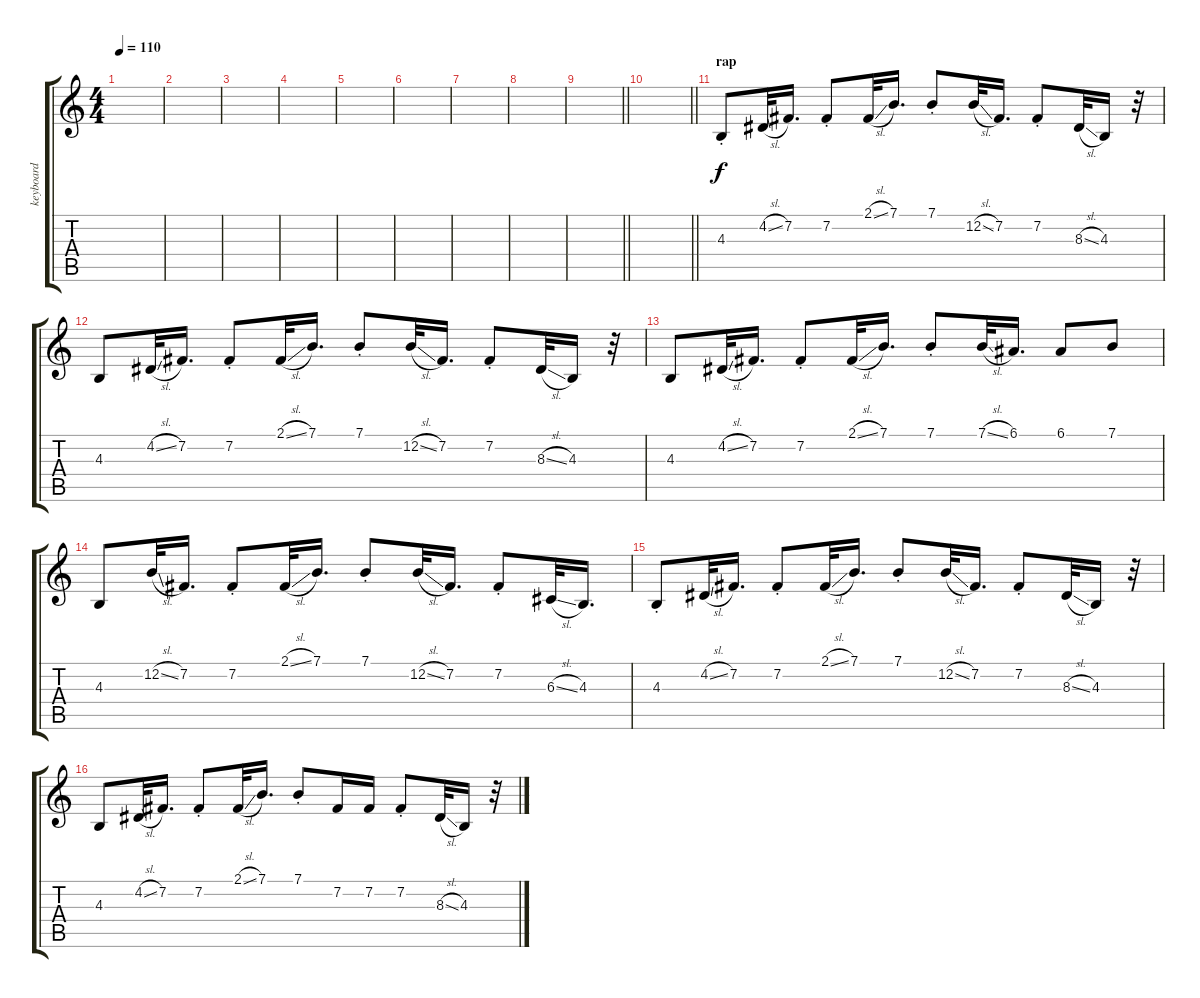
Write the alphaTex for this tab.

\track ("keyboard" "keyboard") {instrument pad3polysynth}
\staff {score tabs}
\tuning (E4 B3 G3 D3 A2 E2) {hide}
\ts (4 4)
\tempo 110
\clef g2
\ks c
|
|
|
|
|
|
|
|
\barLineRight lightlight
|
\barLineRight lightlight
|
\section ("" "rap")
4.3{st}.8{dy f instrument pad3polysynth} 4.2{sl}.32 7.2.16{d} 7.2{st}.8 2.1{sl}.32 7.1.16{d} 7.1{st}.8 12.2{sl}.32 7.2.16{d} 7.2{st}.8 8.3{sl}.32 4.3.16 r.32 |
4.3.8 4.2{sl}.32 7.2.16{d} 7.2{st}.8 2.1{sl}.32 7.1.16{d} 7.1{st}.8 12.2{sl}.32 7.2.16{d} 7.2{st}.8 8.3{sl}.32 4.3.16 r.32 |
4.3.8 4.2{sl}.32 7.2.16{d} 7.2{st}.8 2.1{sl}.32 7.1.16{d} 7.1{st}.8 7.1{sl}.32 6.1.16{d} 6.1.8 7.1.8 |
4.3.8 12.2{sl}.32 7.2.16{d} 7.2{st}.8 2.1{sl}.32 7.1.16{d} 7.1{st}.8 12.2{sl}.32 7.2.16{d} 7.2{st}.8 6.3{sl}.32 4.3.16{d} |
4.3{st}.8{instrument pad3polysynth} 4.2{sl}.32 7.2.16{d} 7.2{st}.8 2.1{sl}.32 7.1.16{d} 7.1{st}.8 12.2{sl}.32 7.2.16{d} 7.2{st}.8 8.3{sl}.32 4.3.16 r.32 |
4.3.8 4.2{sl}.32 7.2.16{d} 7.2{st}.8 2.1{sl}.32 7.1.16{d} 7.1{st}.8 7.2.16 7.2.16 7.2{st}.8 8.3{sl}.32 4.3.16 r.32
